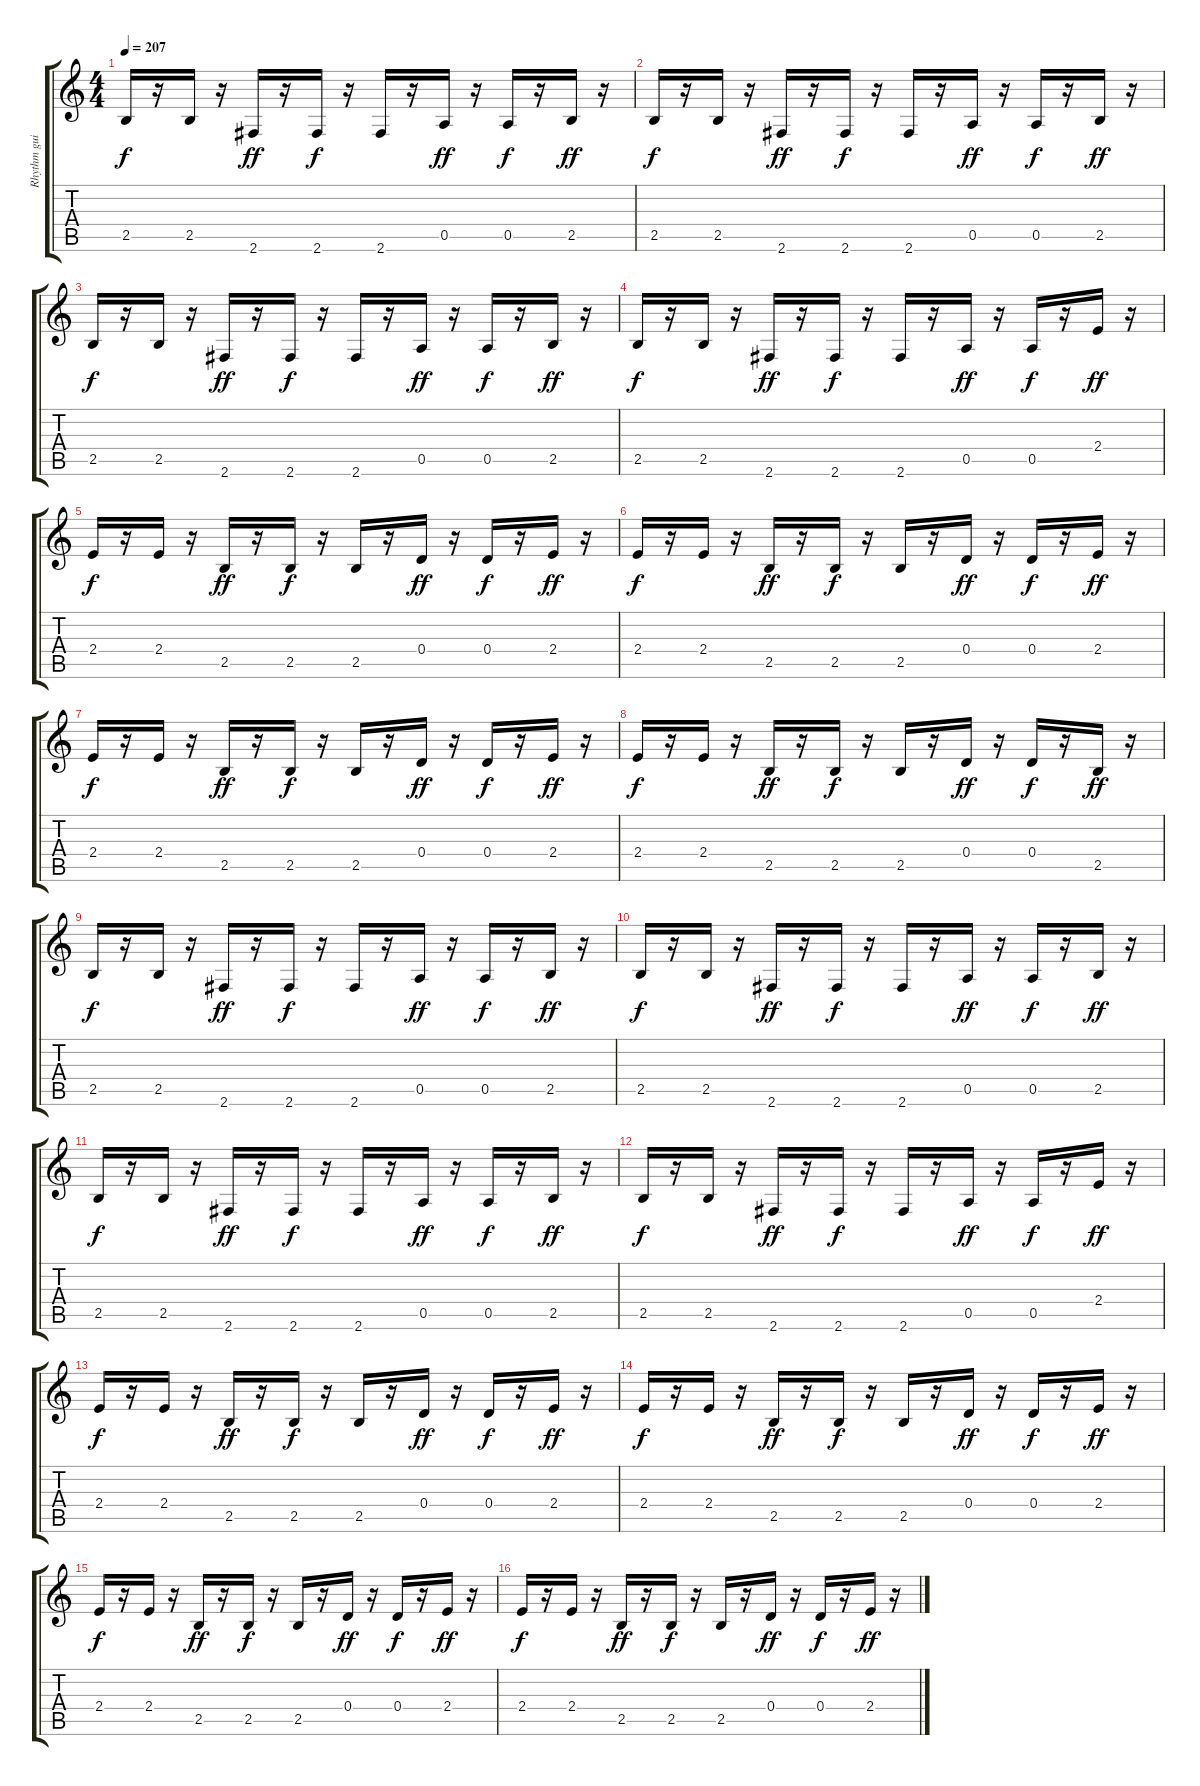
\track ("Rhythm guitar" "Rhythm gui") {instrument electricguitarmuted}
\staff {score tabs}
\tuning (E4 B3 G3 D3 A2 E2) {hide}
\ts (4 4)
\tempo 207
\clef g2
\ks c
2.5.16{dy f} r.16 2.5.16 r.16 2.6.16{dy ff} r.16 2.6.16{dy f} r.16 2.6.16 r.16 0.5.16{dy ff} r.16 0.5.16{dy f} r.16 2.5.16{dy ff} r.16 |
2.5.16{dy f} r.16 2.5.16 r.16 2.6.16{dy ff} r.16 2.6.16{dy f} r.16 2.6.16 r.16 0.5.16{dy ff} r.16 0.5.16{dy f} r.16 2.5.16{dy ff} r.16 |
2.5.16{dy f} r.16 2.5.16 r.16 2.6.16{dy ff} r.16 2.6.16{dy f} r.16 2.6.16 r.16 0.5.16{dy ff} r.16 0.5.16{dy f} r.16 2.5.16{dy ff} r.16 |
2.5.16{dy f} r.16 2.5.16 r.16 2.6.16{dy ff} r.16 2.6.16{dy f} r.16 2.6.16 r.16 0.5.16{dy ff} r.16 0.5.16{dy f} r.16 2.4.16{dy ff} r.16 |
2.4.16{dy f} r.16 2.4.16 r.16 2.5.16{dy ff} r.16 2.5.16{dy f} r.16 2.5.16 r.16 0.4.16{dy ff} r.16 0.4.16{dy f} r.16 2.4.16{dy ff} r.16 |
2.4.16{dy f} r.16 2.4.16 r.16 2.5.16{dy ff} r.16 2.5.16{dy f} r.16 2.5.16 r.16 0.4.16{dy ff} r.16 0.4.16{dy f} r.16 2.4.16{dy ff} r.16 |
2.4.16{dy f} r.16 2.4.16 r.16 2.5.16{dy ff} r.16 2.5.16{dy f} r.16 2.5.16 r.16 0.4.16{dy ff} r.16 0.4.16{dy f} r.16 2.4.16{dy ff} r.16 |
2.4.16{dy f} r.16 2.4.16 r.16 2.5.16{dy ff} r.16 2.5.16{dy f} r.16 2.5.16 r.16 0.4.16{dy ff} r.16 0.4.16{dy f} r.16 2.5.16{dy ff} r.16 |
2.5.16{dy f} r.16 2.5.16 r.16 2.6.16{dy ff} r.16 2.6.16{dy f} r.16 2.6.16 r.16 0.5.16{dy ff} r.16 0.5.16{dy f} r.16 2.5.16{dy ff} r.16 |
2.5.16{dy f} r.16 2.5.16 r.16 2.6.16{dy ff} r.16 2.6.16{dy f} r.16 2.6.16 r.16 0.5.16{dy ff} r.16 0.5.16{dy f} r.16 2.5.16{dy ff} r.16 |
2.5.16{dy f} r.16 2.5.16 r.16 2.6.16{dy ff} r.16 2.6.16{dy f} r.16 2.6.16 r.16 0.5.16{dy ff} r.16 0.5.16{dy f} r.16 2.5.16{dy ff} r.16 |
2.5.16{dy f} r.16 2.5.16 r.16 2.6.16{dy ff} r.16 2.6.16{dy f} r.16 2.6.16 r.16 0.5.16{dy ff} r.16 0.5.16{dy f} r.16 2.4.16{dy ff} r.16 |
2.4.16{dy f} r.16 2.4.16 r.16 2.5.16{dy ff} r.16 2.5.16{dy f} r.16 2.5.16 r.16 0.4.16{dy ff} r.16 0.4.16{dy f} r.16 2.4.16{dy ff} r.16 |
2.4.16{dy f} r.16 2.4.16 r.16 2.5.16{dy ff} r.16 2.5.16{dy f} r.16 2.5.16 r.16 0.4.16{dy ff} r.16 0.4.16{dy f} r.16 2.4.16{dy ff} r.16 |
2.4.16{dy f} r.16 2.4.16 r.16 2.5.16{dy ff} r.16 2.5.16{dy f} r.16 2.5.16 r.16 0.4.16{dy ff} r.16 0.4.16{dy f} r.16 2.4.16{dy ff} r.16 |
2.4.16{dy f} r.16 2.4.16 r.16 2.5.16{dy ff} r.16 2.5.16{dy f} r.16 2.5.16 r.16 0.4.16{dy ff} r.16 0.4.16{dy f} r.16 2.4.16{dy ff} r.16
